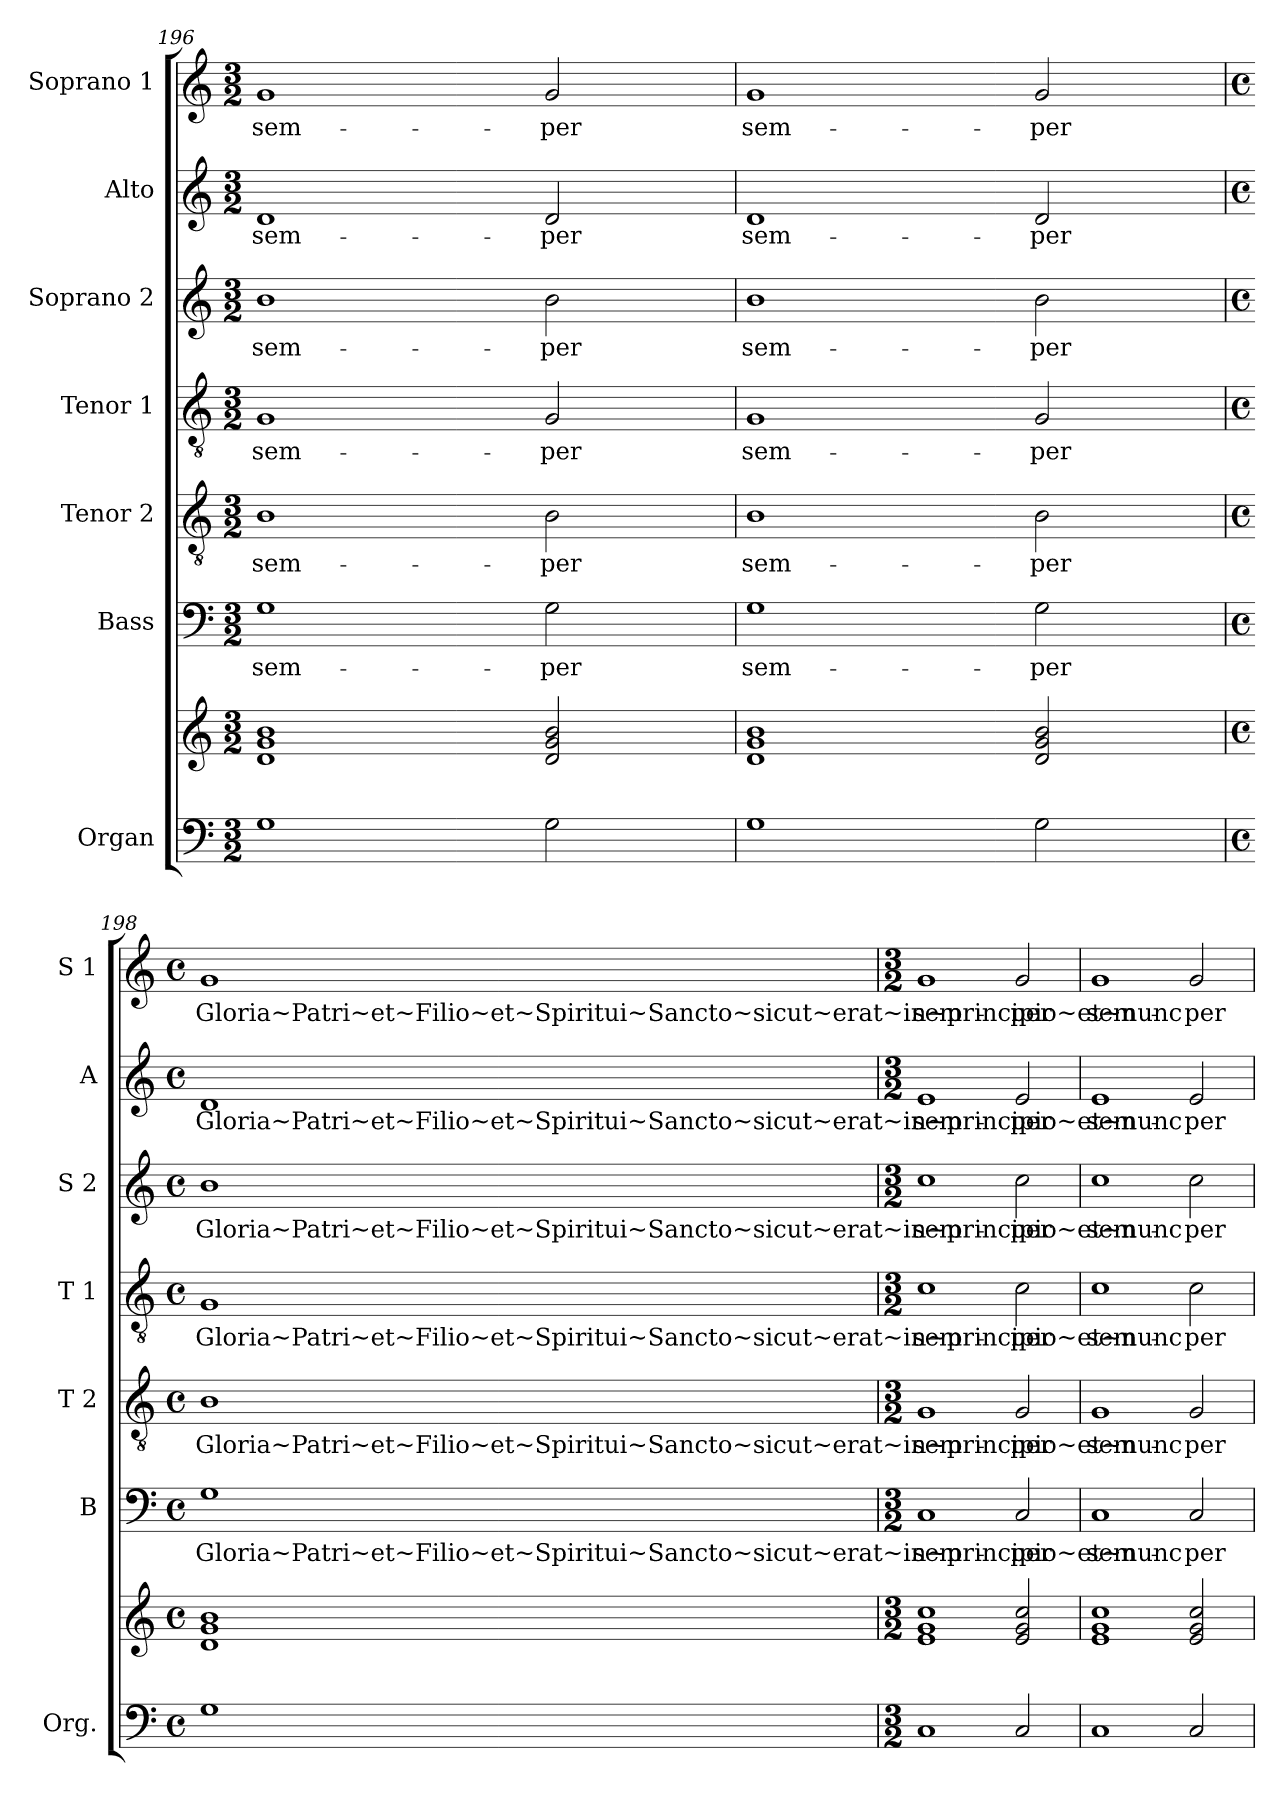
**kern	**kern	**kern	**text	**kern	**text	**kern	**text	**kern	**text	**kern	**text	**kern	**text
*part7	*part7	*part6	*part6	*part5	*part5	*part4	*part4	*part3	*part3	*part2	*part2	*part1	*part1
*staff8	*staff7	*staff6	*staff6	*staff5	*staff5	*staff4	*staff4	*staff3	*staff3	*staff2	*staff2	*staff1	*staff1
*I"Organ	*	*I"Bass	*	*I"Tenor 2	*	*I"Tenor 1	*	*I"Soprano 2	*	*I"Alto	*	*I"Soprano 1	*
*I'Org.	*	*I'B	*	*I'T 2	*	*I'T 1	*	*I'S 2	*	*I'A	*	*I'S 1	*
*clefF4	*clefG2	*clefF4	*	*clefGv2	*	*clefGv2	*	*clefG2	*	*clefG2	*	*clefG2	*
*k[]	*k[]	*k[]	*	*k[]	*	*k[]	*	*k[]	*	*k[]	*	*k[]	*
*C:	*C:	*C:	*	*C:	*	*C:	*	*C:	*	*C:	*	*C:	*
*M3/2	*M3/2	*M3/2	*	*M3/2	*	*M3/2	*	*M3/2	*	*M3/2	*	*M3/2	*
=196	=196	=196	=196	=196	=196	=196	=196	=196	=196	=196	=196	=196	=196
!	!	!	!LO:LY:b	!	!LO:LY:b	!	!LO:LY:b	!	!LO:LY:b	!	!LO:LY:b	!	!LO:LY:b
1G	1d! 1g! 1b!	1G	sem-	1B	sem-	1G	sem-	1b	sem-	1d	sem-	1g	sem-
!	!	!	!LO:LY:b	!	!LO:LY:b	!	!LO:LY:b	!	!LO:LY:b	!	!LO:LY:b	!	!LO:LY:b
2G\	2d!/ 2g!/ 2b!/	2G\	-per	2B\	-per	2G/	-per	2b\	-per	2d/	-per	2g/	-per
!!LO:LB:g=z
=197	=197	=197	=197	=197	=197	=197	=197	=197	=197	=197	=197	=197	=197
!	!	!	!LO:LY:b	!	!LO:LY:b	!	!LO:LY:b	!	!LO:LY:b	!	!LO:LY:b	!	!LO:LY:b
1G	1d! 1g! 1b!	1G	sem-	1B	sem-	1G	sem-	1b	sem-	1d	sem-	1g	sem-
!	!	!	!LO:LY:b	!	!LO:LY:b	!	!LO:LY:b	!	!LO:LY:b	!	!LO:LY:b	!	!LO:LY:b
2G\	2d!/ 2g!/ 2b!/	2G\	-per	2B\	-per	2G/	-per	2b\	-per	2d/	-per	2g/	-per
=198	=198	=198	=198	=198	=198	=198	=198	=198	=198	=198	=198	=198	=198
*M4/4	*M4/4	*M4/4	*	*M4/4	*	*M4/4	*	*M4/4	*	*M4/4	*	*M4/4	*
*met(c)	*met(c)	*met(c)	*	*met(c)	*	*met(c)	*	*met(c)	*	*met(c)	*	*met(c)	*
!	!	!	!LO:LY:b	!	!LO:LY:b	!	!LO:LY:b	!	!LO:LY:b	!	!LO:LY:b	!	!LO:LY:b
1G	1d! 1g! 1b!	1G	Gloria~Patri~et~Filio~et~Spiritui~Sancto~sicut~erat~in~principio~et~nunc	1B	Gloria~Patri~et~Filio~et~Spiritui~Sancto~sicut~erat~in~principio~et~nunc	1G	Gloria~Patri~et~Filio~et~Spiritui~Sancto~sicut~erat~in~principio~et~nunc	1b	Gloria~Patri~et~Filio~et~Spiritui~Sancto~sicut~erat~in~principio~et~nunc	1d	Gloria~Patri~et~Filio~et~Spiritui~Sancto~sicut~erat~in~principio~et~nunc	1g	Gloria~Patri~et~Filio~et~Spiritui~Sancto~sicut~erat~in~principio~et~nunc
=199	=199	=199	=199	=199	=199	=199	=199	=199	=199	=199	=199	=199	=199
*M3/2	*M3/2	*M3/2	*	*M3/2	*	*M3/2	*	*M3/2	*	*M3/2	*	*M3/2	*
!	!	!	!LO:LY:b	!	!LO:LY:b	!	!LO:LY:b	!	!LO:LY:b	!	!LO:LY:b	!	!LO:LY:b
1C	1e! 1g! 1cc!	1C	sem-	1G	sem-	1c	sem-	1cc	sem-	1e	sem-	1g	sem-
!	!	!	!LO:LY:b	!	!LO:LY:b	!	!LO:LY:b	!	!LO:LY:b	!	!LO:LY:b	!	!LO:LY:b
2C/	2e!/ 2g!/ 2cc!/	2C/	-per	2G/	-per	2c\	-per	2cc\	-per	2e/	-per	2g/	-per
!!LO:PB:g=z
=200	=200	=200	=200	=200	=200	=200	=200	=200	=200	=200	=200	=200	=200
!	!	!	!LO:LY:b	!	!LO:LY:b	!	!LO:LY:b	!	!LO:LY:b	!	!LO:LY:b	!	!LO:LY:b
1C	1e! 1g! 1cc!	1C	sem-	1G	sem-	1c	sem-	1cc	sem-	1e	sem-	1g	sem-
!	!	!	!LO:LY:b	!	!LO:LY:b	!	!LO:LY:b	!	!LO:LY:b	!	!LO:LY:b	!	!LO:LY:b
2C/	2e!/ 2g!/ 2cc!/	2C/	-per	2G/	-per	2c\	-per	2cc\	-per	2e/	-per	2g/	-per
=	=	=	=	=	=	=	=	=	=	=	=	=	=
*-	*-	*-	*-	*-	*-	*-	*-	*-	*-	*-	*-	*-	*-
